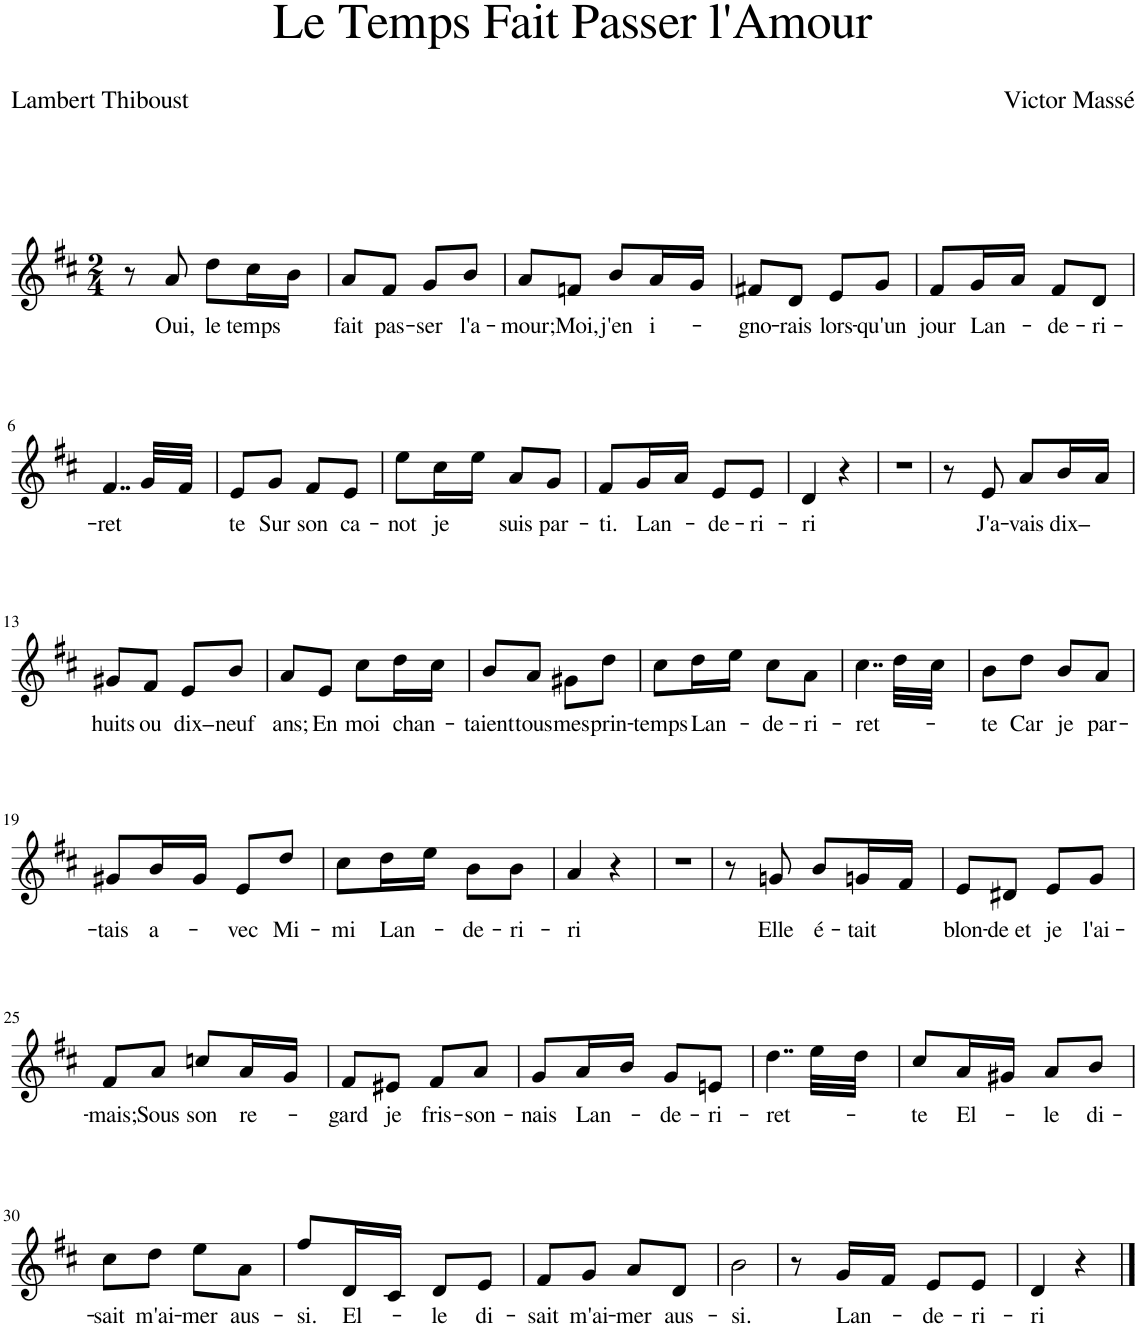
**kern	**text
*part1	*part1
*staff1	*staff1
*I"Piano	*
*I'Pno	*
*clefG2	*
*k[f#c#]	*
*M2/4	*
=1	=1
8r	.
!	!LO:LY:b
8a/	Oui,
!	!LO:LY:b
8dd\L	le
!	!LO:LY:b
16cc#\L	temps
16b\JJ	.
=2	=2
!	!LO:LY:b
8a/L	fait
!	!LO:LY:b
8f#/J	pas-
!	!LO:LY:b
8g/L	-ser
!	!LO:LY:b
8b/J	l'a-
=3	=3
!	!LO:LY:b
8a/L	-mour;
!	!LO:LY:b
8fn/J	Moi,
!	!LO:LY:b
8b/L	j'en
!	!LO:LY:b
16a/L	i-
16g/JJ	.
=4	=4
!	!LO:LY:b
8f#X/L	-gno-
!	!LO:LY:b
8d/J	-rais
!	!LO:LY:b
8e/L	lors-
!	!LO:LY:b
8g/J	-qu'un
=5	=5
!	!LO:LY:b
8f#/L	jour
!	!LO:LY:b
16g/L	Lan-
16a/JJ	.
!	!LO:LY:b
8f#/L	-de-
!	!LO:LY:b
8d/J	-ri-
!!LO:LB:g=z
=6	=6
!	!LO:LY:b
4..f#/	-ret
32g/LLL	.
32f#/JJJ	.
=7	=7
!	!LO:LY:b
8e/L	-te
!	!LO:LY:b
8g/J	Sur
!	!LO:LY:b
8f#/L	son
!	!LO:LY:b
8e/J	ca-
=8	=8
!	!LO:LY:b
8ee\L	-not
!	!LO:LY:b
16cc#\L	je
16ee\JJ	.
!	!LO:LY:b
8a/L	suis
!	!LO:LY:b
8g/J	par-
=9	=9
!	!LO:LY:b
8f#/L	-ti.
!	!LO:LY:b
16g/L	Lan-
16a/JJ	.
!	!LO:LY:b
8e/L	-de-
!	!LO:LY:b
8e/J	-ri-
=10	=10
!	!LO:LY:b
4d/	-ri
4r	.
=11	=11
2r	.
=12	=12
8r	.
!	!LO:LY:b
8e/	J'a-
!	!LO:LY:b
8a/L	-vais
!	!LO:LY:b
16b/L	dix–
16a/JJ	.
!!LO:LB:g=z
=13	=13
!	!LO:LY:b
8g#X/L	huits
!	!LO:LY:b
8f#/J	ou
!	!LO:LY:b
8e/L	dix–
!	!LO:LY:b
8b/J	neuf
=14	=14
!	!LO:LY:b
8a/L	ans;
!	!LO:LY:b
8e/J	En
!	!LO:LY:b
8cc#\L	moi
!	!LO:LY:b
16dd\L	chan-
16cc#\JJ	.
=15	=15
!	!LO:LY:b
8b/L	-taient
!	!LO:LY:b
8a/J	tous
!	!LO:LY:b
8g#X\L	mes
!	!LO:LY:b
8dd\J	prin-
=16	=16
!	!LO:LY:b
8cc#\L	-temps
!	!LO:LY:b
16dd\L	Lan-
16ee\JJ	.
!	!LO:LY:b
8cc#\L	-de-
!	!LO:LY:b
8a\J	-ri-
=17	=17
!	!LO:LY:b
4..cc#\	-ret-
32dd\LLL	.
32cc#\JJJ	.
=18	=18
!	!LO:LY:b
8b\L	-te
!	!LO:LY:b
8dd\J	Car
!	!LO:LY:b
8b/L	je
!	!LO:LY:b
8a/J	par-
!!LO:LB:g=z
=19	=19
!	!LO:LY:b
8g#X/L	-tais
!	!LO:LY:b
16b/L	a-
16g#/JJ	.
!	!LO:LY:b
8e/L	-vec
!	!LO:LY:b
8dd/J	Mi-
=20	=20
!	!LO:LY:b
8cc#\L	-mi
!	!LO:LY:b
16dd\L	Lan-
16ee\JJ	.
!	!LO:LY:b
8b\L	-de-
!	!LO:LY:b
8b\J	-ri-
=21	=21
!	!LO:LY:b
4a/	-ri
4r	.
=22	=22
2r	.
=23	=23
8r	.
!	!LO:LY:b
8gn/	Elle
!	!LO:LY:b
8b/L	é-
!	!LO:LY:b
16gn/L	-tait
16f#/JJ	.
=24	=24
!	!LO:LY:b
8e/L	blon-
!	!LO:LY:b
8d#X/J	-de et
!	!LO:LY:b
8e/L	je
!	!LO:LY:b
8g/J	l'ai-
!!LO:LB:g=z
=25	=25
!	!LO:LY:b
8f#/L	-mais;
!	!LO:LY:b
8a/J	Sous
!	!LO:LY:b
8ccn/L	son
!	!LO:LY:b
16a/L	re-
16g/JJ	.
=26	=26
!	!LO:LY:b
8f#/L	-gard
!	!LO:LY:b
8e#X/J	je
!	!LO:LY:b
8f#/L	fris-
!	!LO:LY:b
8a/J	-son-
=27	=27
!	!LO:LY:b
8g/L	-nais
!	!LO:LY:b
16a/L	Lan-
16b/JJ	.
!	!LO:LY:b
8g/L	-de-
!	!LO:LY:b
8en/J	-ri-
=28	=28
!	!LO:LY:b
4..dd\	-ret-
32ee\LLL	.
32dd\JJJ	.
=29	=29
!	!LO:LY:b
8cc#/L	-te
!	!LO:LY:b
16a/L	El-
16g#X/JJ	.
!	!LO:LY:b
8a/L	-le
!	!LO:LY:b
8b/J	di-
!!LO:LB:g=z
=30	=30
!	!LO:LY:b
8cc#\L	-sait
!	!LO:LY:b
8dd\J	m'ai-
!	!LO:LY:b
8ee\L	-mer
!	!LO:LY:b
8a\J	aus-
=31	=31
!	!LO:LY:b
8ff#/L	-si.
!	!LO:LY:b
16d/L	El-
16c#/JJ	.
!	!LO:LY:b
8d/L	-le
!	!LO:LY:b
8e/J	di-
=32	=32
!	!LO:LY:b
8f#/L	-sait
!	!LO:LY:b
8g/J	m'ai-
!	!LO:LY:b
8a/L	-mer
!	!LO:LY:b
8d/J	aus-
=33	=33
!	!LO:LY:b
2b\	-si.
=34	=34
8r	.
!	!LO:LY:b
16g/LL	Lan-
16f#/JJ	.
!	!LO:LY:b
8e/L	-de-
!	!LO:LY:b
8e/J	-ri-
=35	=35
!	!LO:LY:b
4d/	-ri
4r	.
==	==
*-	*-
